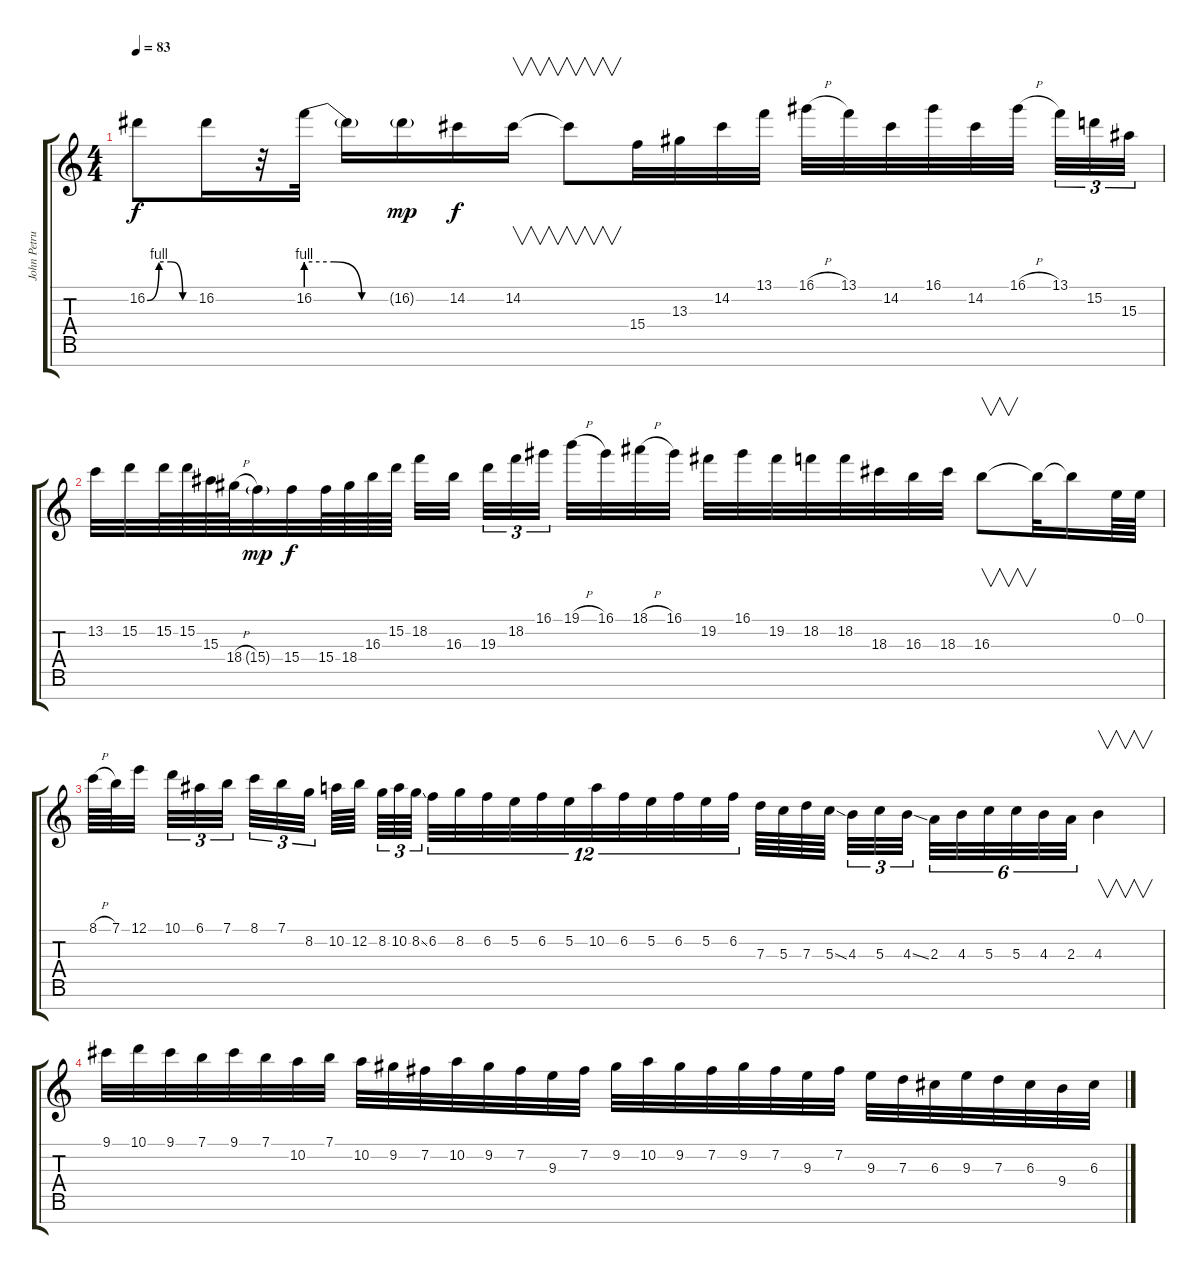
\track ("John Petrucci - 7 Strings Guitar" "John Petru") {instrument distortionguitar}
\staff {score tabs}
\tuning (E4 B3 G3 D3 A2 E2 B1) {hide}
\ts (4 4)
\tempo 83
\clef g2
\ks c
16.2{be (custom 0 0 15 4 30 4 45 0 60 0)}.8{dy f} 16.2.16 r.32 16.2{be (custom 0 4 20 4 40 0 60 0)}.32 16.2{t}.16 16.2{g}.16{dy mp} 14.2.16{dy f} 14.2.16{v} 14.2{t}.8{v} 15.4.32 13.3.32 14.2.32 13.1.32 16.1{h}.32 13.1.32 14.2.32 16.1.32 14.2.32 16.1{h}.32 13.1.32{tu (3 2)} 15.2.32{tu (3 2)} 15.3.32{tu (3 2)} |
13.2.32 15.2.32 15.2.64 15.2.64 15.3.64 18.4{h}.64 15.4{g}.32{dy mp} 15.4.32{dy f} 15.4.64 18.4.64 16.3.64 15.2.64 18.2.32 16.3.32 19.3.32{tu (3 2)} 18.2.32{tu (3 2)} 16.1.32{tu (3 2)} 19.1{h}.32 16.1.32 18.1{h}.32 16.1.32 19.2.32 16.1.32 19.2.32 18.2.32 18.2.32 18.3.32 16.3.32 18.3.32 16.3.8{v} 16.3{t}.32 16.3{t}.16 0.1.64 0.1.64 |
8.1{h}.64 7.1.64 12.1.32 10.1.32{tu (3 2)} 6.1.32{tu (3 2)} 7.1.32{tu (3 2)} 8.1.32{tu (3 2)} 7.1.32{tu (3 2)} 8.2.32{tu (3 2)} 10.2.64 12.2.64 8.2.64{tu (3 2)} 10.2.64{tu (3 2)} 8.2{ss}.64{tu (3 2)} 6.2.32{tu (12 8)} 8.2.32{tu (12 8)} 6.2.32{tu (12 8)} 5.2.32{tu (12 8)} 6.2.32{tu (12 8)} 5.2.32{tu (12 8)} 10.2.32{tu (12 8)} 6.2.32{tu (12 8)} 5.2.32{tu (12 8)} 6.2.32{tu (12 8)} 5.2.32{tu (12 8)} 6.2.32{tu (12 8)} 7.3.64 5.3.64 7.3.64 5.3{ss}.64 4.3.32{tu (3 2)} 5.3.32{tu (3 2)} 4.3{ss}.32{tu (3 2)} 2.3.32{tu (6 4)} 4.3.32{tu (6 4)} 5.3.32{tu (6 4)} 5.3.32{tu (6 4)} 4.3.32{tu (6 4)} 2.3.32{tu (6 4)} 4.3.4{v} |
9.1.32 10.1.32 9.1.32 7.1.32 9.1.32 7.1.32 10.2.32 7.1.32 10.2.32 9.2.32 7.2.32 10.2.32 9.2.32 7.2.32 9.3.32 7.2.32 9.2.32 10.2.32 9.2.32 7.2.32 9.2.32 7.2.32 9.3.32 7.2.32 9.3.32 7.3.32 6.3.32 9.3.32 7.3.32 6.3.32 9.4.32 6.3.32
